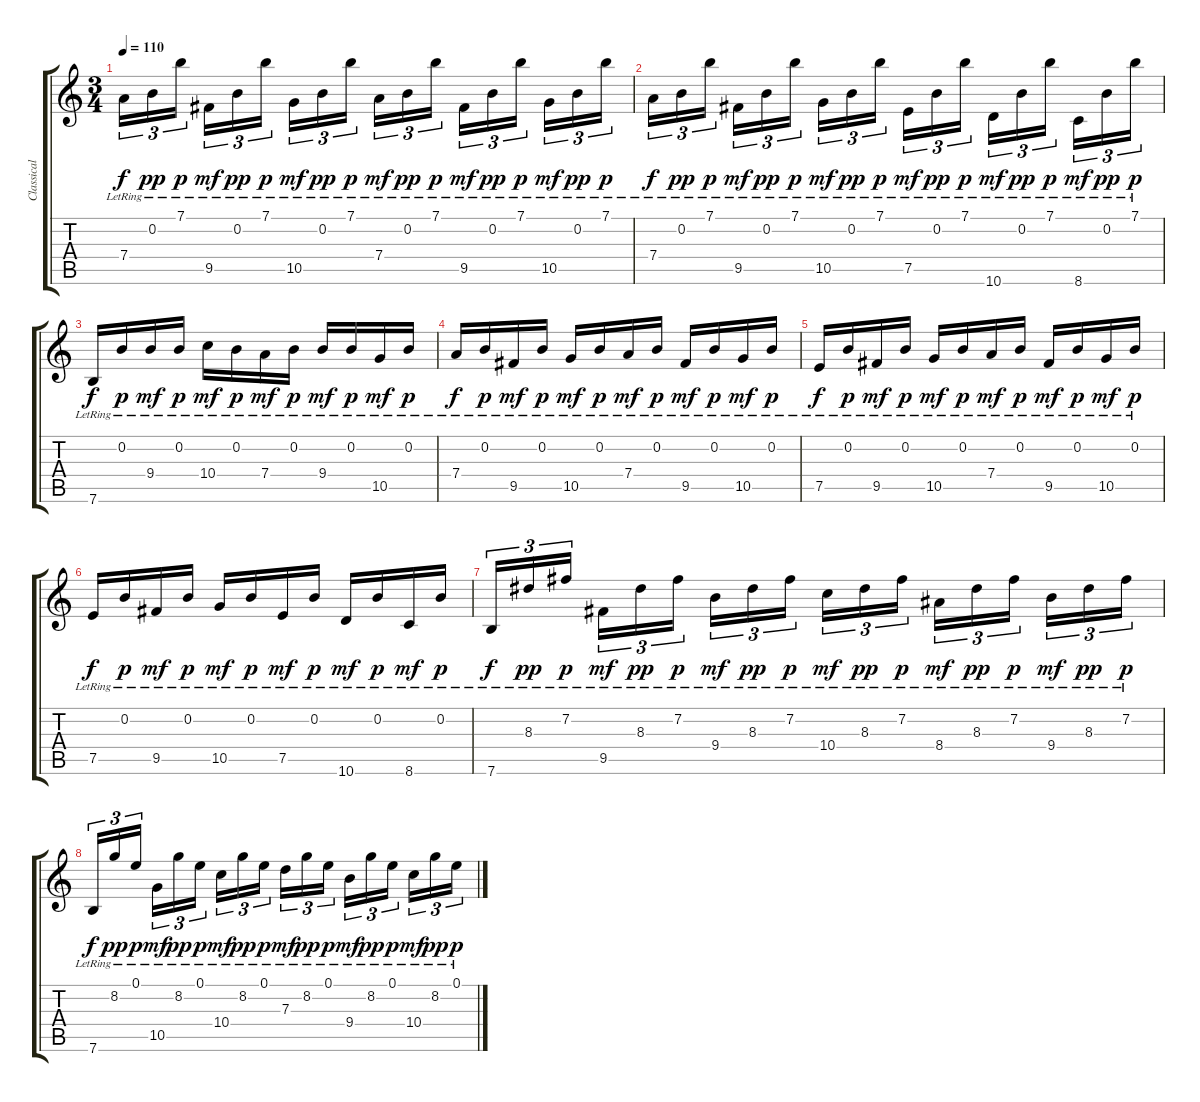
\track ("Classical Guitar" "Classical ") {instrument acousticguitarnylon}
\staff {score tabs}
\tuning (E4 B3 G3 D3 A2 E2) {hide}
\ts (3 4)
\tempo 110
\clef g2
\ks c
7.4{lr}.16{tu (3 2) dy f} 0.2{lr}.16{tu (3 2) dy pp} 7.1{lr}.16{tu (3 2) dy p} 9.5{lr}.16{tu (3 2) dy mf} 0.2{lr}.16{tu (3 2) dy pp} 7.1{lr}.16{tu (3 2) dy p} 10.5{lr}.16{tu (3 2) dy mf} 0.2{lr}.16{tu (3 2) dy pp} 7.1{lr}.16{tu (3 2) dy p} 7.4{lr}.16{tu (3 2) dy mf} 0.2{lr}.16{tu (3 2) dy pp} 7.1{lr}.16{tu (3 2) dy p} 9.5{lr}.16{tu (3 2) dy mf} 0.2{lr}.16{tu (3 2) dy pp} 7.1{lr}.16{tu (3 2) dy p} 10.5{lr}.16{tu (3 2) dy mf} 0.2{lr}.16{tu (3 2) dy pp} 7.1{lr}.16{tu (3 2) dy p} |
7.4{lr}.16{tu (3 2) dy f} 0.2{lr}.16{tu (3 2) dy pp} 7.1{lr}.16{tu (3 2) dy p} 9.5{lr}.16{tu (3 2) dy mf} 0.2{lr}.16{tu (3 2) dy pp} 7.1{lr}.16{tu (3 2) dy p} 10.5{lr}.16{tu (3 2) dy mf} 0.2{lr}.16{tu (3 2) dy pp} 7.1{lr}.16{tu (3 2) dy p} 7.5{lr}.16{tu (3 2) dy mf} 0.2{lr}.16{tu (3 2) dy pp} 7.1{lr}.16{tu (3 2) dy p} 10.6{lr}.16{tu (3 2) dy mf} 0.2{lr}.16{tu (3 2) dy pp} 7.1{lr}.16{tu (3 2) dy p} 8.6{lr}.16{tu (3 2) dy mf} 0.2{lr}.16{tu (3 2) dy pp} 7.1{lr}.16{tu (3 2) dy p} |
7.6{lr}.16{dy f} 0.2{lr}.16{dy p} 9.4{lr}.16{dy mf} 0.2{lr}.16{dy p} 10.4{lr}.16{dy mf} 0.2{lr}.16{dy p} 7.4{lr}.16{dy mf} 0.2{lr}.16{dy p} 9.4{lr}.16{dy mf} 0.2{lr}.16{dy p} 10.5{lr}.16{dy mf} 0.2{lr}.16{dy p} |
7.4{lr}.16{dy f} 0.2{lr}.16{dy p} 9.5{lr}.16{dy mf} 0.2{lr}.16{dy p} 10.5{lr}.16{dy mf} 0.2{lr}.16{dy p} 7.4{lr}.16{dy mf} 0.2{lr}.16{dy p} 9.5{lr}.16{dy mf} 0.2{lr}.16{dy p} 10.5{lr}.16{dy mf} 0.2{lr}.16{dy p} |
7.5{lr}.16{dy f} 0.2{lr}.16{dy p} 9.5{lr}.16{dy mf} 0.2{lr}.16{dy p} 10.5{lr}.16{dy mf} 0.2{lr}.16{dy p} 7.4{lr}.16{dy mf} 0.2{lr}.16{dy p} 9.5{lr}.16{dy mf} 0.2{lr}.16{dy p} 10.5{lr}.16{dy mf} 0.2{lr}.16{dy p} |
7.5{lr}.16{dy f} 0.2{lr}.16{dy p} 9.5{lr}.16{dy mf} 0.2{lr}.16{dy p} 10.5{lr}.16{dy mf} 0.2{lr}.16{dy p} 7.5{lr}.16{dy mf} 0.2{lr}.16{dy p} 10.6{lr}.16{dy mf} 0.2{lr}.16{dy p} 8.6{lr}.16{dy mf} 0.2{lr}.16{dy p} |
7.6{lr}.16{tu (3 2) dy f} 8.3{lr}.16{tu (3 2) dy pp} 7.2{lr}.16{tu (3 2) dy p} 9.5{lr}.16{tu (3 2) dy mf} 8.3{lr}.16{tu (3 2) dy pp} 7.2{lr}.16{tu (3 2) dy p} 9.4{lr}.16{tu (3 2) dy mf} 8.3{lr}.16{tu (3 2) dy pp} 7.2{lr}.16{tu (3 2) dy p} 10.4{lr}.16{tu (3 2) dy mf} 8.3{lr}.16{tu (3 2) dy pp} 7.2{lr}.16{tu (3 2) dy p} 8.4{lr}.16{tu (3 2) dy mf} 8.3{lr}.16{tu (3 2) dy pp} 7.2{lr}.16{tu (3 2) dy p} 9.4{lr}.16{tu (3 2) dy mf} 8.3{lr}.16{tu (3 2) dy pp} 7.2{lr}.16{tu (3 2) dy p} |
7.6{lr}.16{tu (3 2) dy f} 8.2{lr}.16{tu (3 2) dy pp} 0.1{lr}.16{tu (3 2) dy p} 10.5{lr}.16{tu (3 2) dy mf} 8.2{lr}.16{tu (3 2) dy pp} 0.1{lr}.16{tu (3 2) dy p} 10.4{lr}.16{tu (3 2) dy mf} 8.2{lr}.16{tu (3 2) dy pp} 0.1{lr}.16{tu (3 2) dy p} 7.3{lr}.16{tu (3 2) dy mf} 8.2{lr}.16{tu (3 2) dy pp} 0.1{lr}.16{tu (3 2) dy p} 9.4{lr}.16{tu (3 2) dy mf} 8.2{lr}.16{tu (3 2) dy pp} 0.1{lr}.16{tu (3 2) dy p} 10.4{lr}.16{tu (3 2) dy mf} 8.2{lr}.16{tu (3 2) dy pp} 0.1{lr}.16{tu (3 2) dy p}
